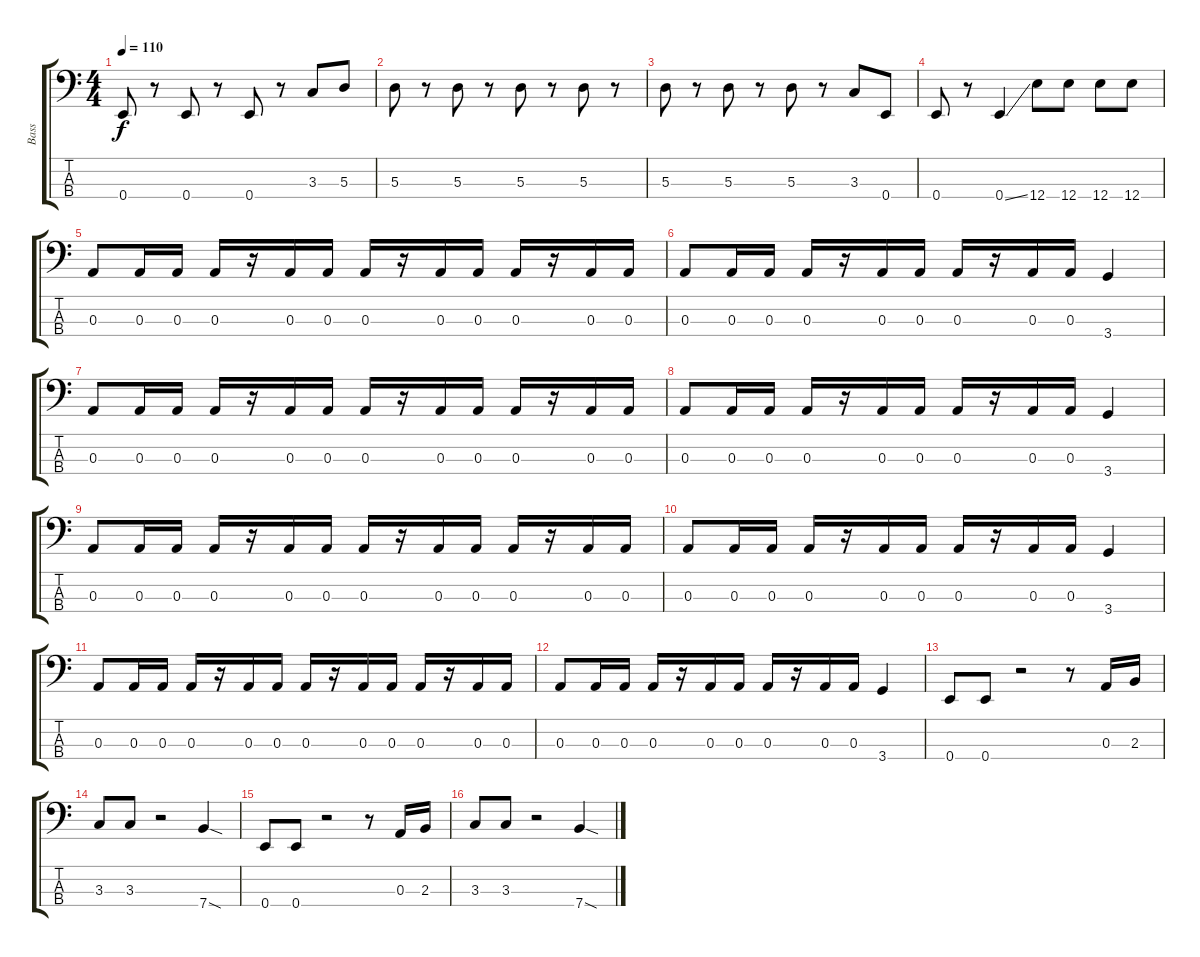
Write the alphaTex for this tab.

\track ("Bass" "Bass") {instrument slapbass1}
\staff {score tabs}
\tuning (G2 D2 A1 E1) {hide}
\ts (4 4)
\tempo 110
\clef f4
\ks c
0.4.8{dy f} r.8 0.4.8 r.8 0.4.8 r.8 3.3.8 5.3.8 |
5.3.8 r.8 5.3.8 r.8 5.3.8 r.8 5.3.8 r.8 |
5.3.8 r.8 5.3.8 r.8 5.3.8 r.8 3.3.8 0.4.8 |
0.4.8 r.8 0.4{ss}.4 12.4.8 12.4.8 12.4.8 12.4.8 |
0.3.8 0.3.16 0.3.16 0.3.16 r.16 0.3.16 0.3.16 0.3.16 r.16 0.3.16 0.3.16 0.3.16 r.16 0.3.16 0.3.16 |
0.3.8 0.3.16 0.3.16 0.3.16 r.16 0.3.16 0.3.16 0.3.16 r.16 0.3.16 0.3.16 3.4.4 |
0.3.8 0.3.16 0.3.16 0.3.16 r.16 0.3.16 0.3.16 0.3.16 r.16 0.3.16 0.3.16 0.3.16 r.16 0.3.16 0.3.16 |
0.3.8 0.3.16 0.3.16 0.3.16 r.16 0.3.16 0.3.16 0.3.16 r.16 0.3.16 0.3.16 3.4.4 |
0.3.8 0.3.16 0.3.16 0.3.16 r.16 0.3.16 0.3.16 0.3.16 r.16 0.3.16 0.3.16 0.3.16 r.16 0.3.16 0.3.16 |
0.3.8 0.3.16 0.3.16 0.3.16 r.16 0.3.16 0.3.16 0.3.16 r.16 0.3.16 0.3.16 3.4.4 |
0.3.8 0.3.16 0.3.16 0.3.16 r.16 0.3.16 0.3.16 0.3.16 r.16 0.3.16 0.3.16 0.3.16 r.16 0.3.16 0.3.16 |
0.3.8 0.3.16 0.3.16 0.3.16 r.16 0.3.16 0.3.16 0.3.16 r.16 0.3.16 0.3.16 3.4.4 |
0.4.8 0.4.8 r.2 r.8 0.3.16 2.3.16 |
3.3.8 3.3.8 r.2 7.4{sod}.4 |
0.4.8 0.4.8 r.2 r.8 0.3.16 2.3.16 |
3.3.8 3.3.8 r.2 7.4{sod}.4
